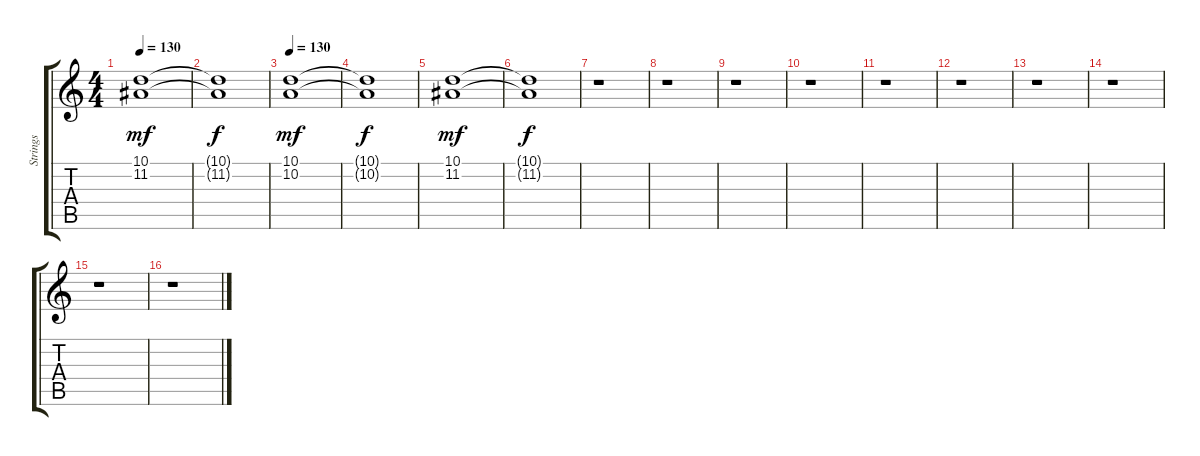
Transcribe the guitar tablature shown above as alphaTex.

\track ("Strings" "Strings") {instrument stringensemble1}
\staff {score tabs}
\tuning (E4 B3 G3 D3 A2 E2) {hide}
\ts (4 4)
\tempo 130
\clef g2
\ks c
(10.1 11.2).1{dy mf} |
(10.1{t} 11.2{t}).1{dy f} |
\tempo 130
(10.1 10.2).1{dy mf} |
(10.1{t} 10.2{t}).1{dy f} |
(10.1 11.2).1{dy mf} |
(10.1{t} 11.2{t}).1{dy f} |
r.1 |
r.1 |
r.1 |
r.1 |
r.1 |
r.1 |
r.1 |
r.1 |
r.1 |
r.1
